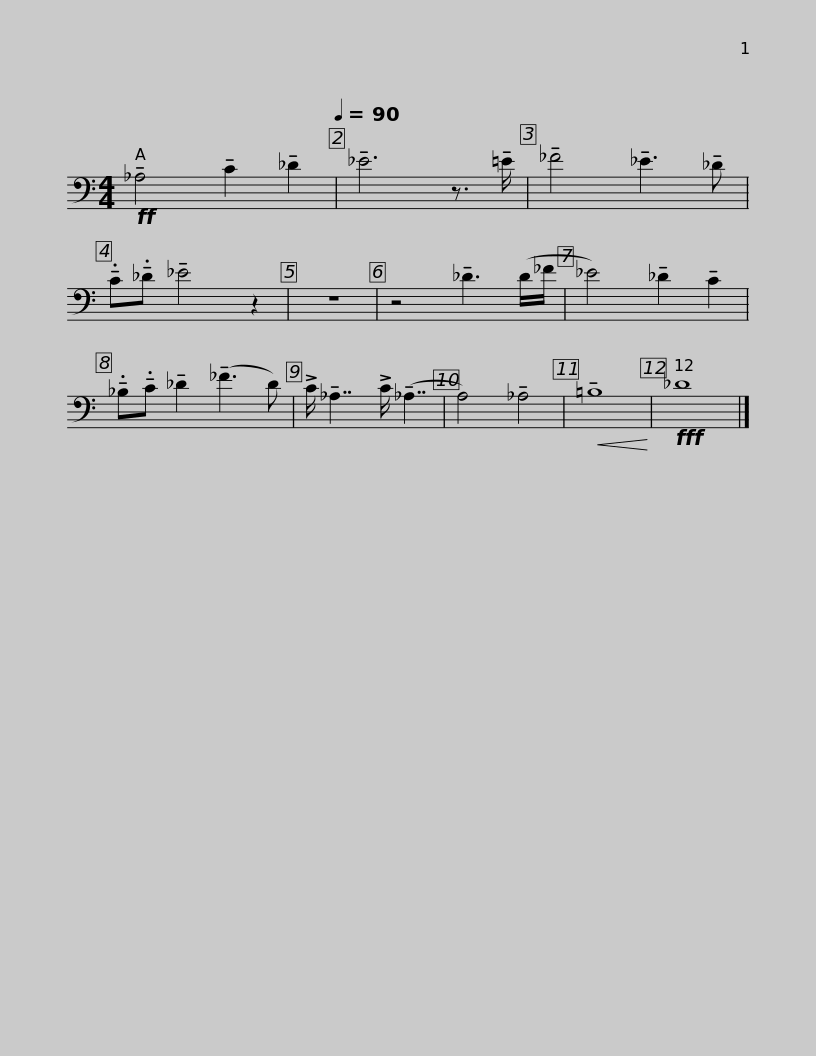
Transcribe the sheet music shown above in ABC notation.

X:1
L:1/8
M:4/4
I:linebreak $
K:C
V:1 bass
V:1
!ff! !tenuto!_A,4 !tenuto!C2 !tenuto!_D2[Q:1/4=90] | !tenuto!_E6 z3/2 !tenuto!=E/ | !tenuto!_F4 !tenuto!_E3 !tenuto!_D | !tenuto!.C!tenuto!._D !tenuto!_E4 z2 | z8 | %5
 z4 !tenuto!_D3 (D/_F/ | _E4) !tenuto!_D2 !tenuto!C2 | !tenuto!._B,!tenuto!.C !tenuto!_D2 (!tenuto!_F3 D) |$ !>!C/ !tenuto!_A,7/2 !>!C/ (!tenuto!_A,7/2 | A,4) !tenuto!_A,4 | %10
!<(! !tenuto!=B,8!<)! |!fff! _D8 |] %12
